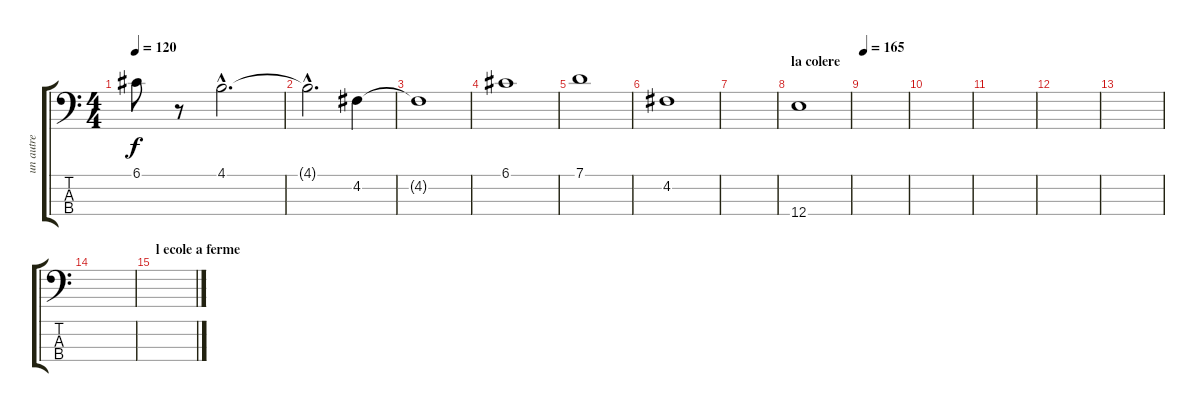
\track ("un autre" "un autre") {instrument electricbassfinger}
\staff {score tabs}
\tuning (G2 D2 A1 E1) {hide}
\ts (4 4)
\tempo 120
\clef f4
\ks c
6.1{t}.8{dy f} r.8 4.1{hac}.2{d} |
4.1{hac t}.2{d} 4.2.4 |
4.2{t}.1 |
6.1.1 |
7.1.1 |
4.2.1 |
|
\section ("" "la colere")
12.4.1 |
\tempo 165
|
|
|
|
|
|
\section ("" "l ecole a ferme")
